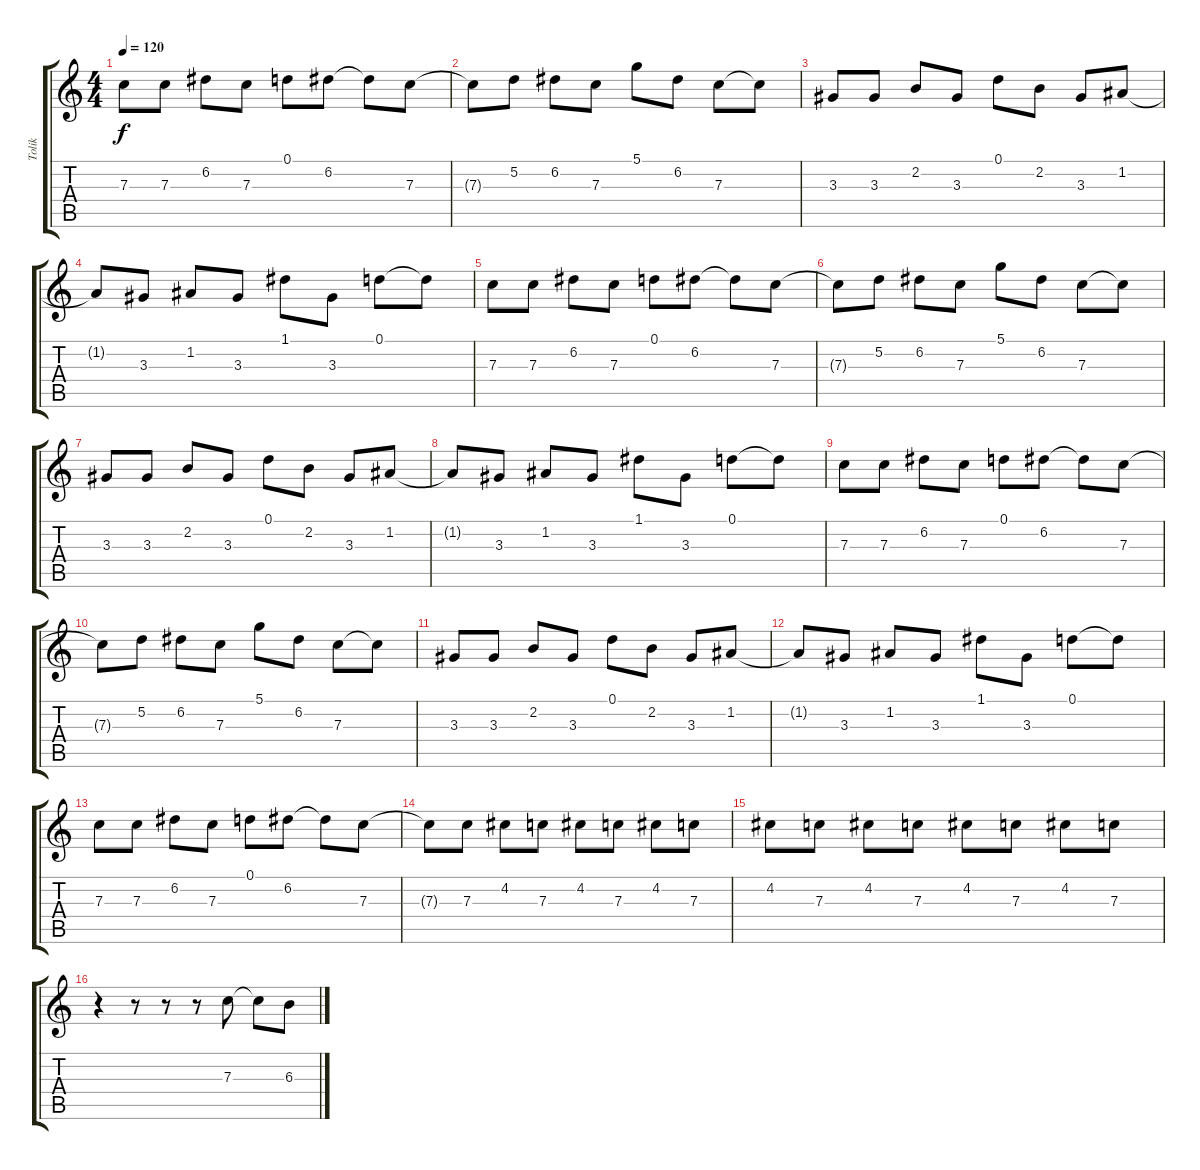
\track ("Tolik" "Tolik") {instrument distortionguitar}
\staff {score tabs}
\tuning (D4 A3 F3 C3 G2 C2) {hide}
\ts (4 4)
\tempo 120
\clef g2
\ks c
7.3.8{dy f} 7.3.8 6.2.8 7.3.8 0.1.8 6.2.8 6.2{t}.8 7.3.8 |
7.3{t}.8 5.2.8 6.2.8 7.3.8 5.1.8 6.2.8 7.3.8 7.3{t}.8 |
3.3.8 3.3.8 2.2.8 3.3.8 0.1.8 2.2.8 3.3.8 1.2.8 |
1.2{t}.8 3.3.8 1.2.8 3.3.8 1.1.8 3.3.8 0.1.8 0.1{t}.8 |
7.3.8 7.3.8 6.2.8 7.3.8 0.1.8 6.2.8 6.2{t}.8 7.3.8 |
7.3{t}.8 5.2.8 6.2.8 7.3.8 5.1.8 6.2.8 7.3.8 7.3{t}.8 |
3.3.8 3.3.8 2.2.8 3.3.8 0.1.8 2.2.8 3.3.8 1.2.8 |
1.2{t}.8 3.3.8 1.2.8 3.3.8 1.1.8 3.3.8 0.1.8 0.1{t}.8 |
7.3.8 7.3.8 6.2.8 7.3.8 0.1.8 6.2.8 6.2{t}.8 7.3.8 |
7.3{t}.8 5.2.8 6.2.8 7.3.8 5.1.8 6.2.8 7.3.8 7.3{t}.8 |
3.3.8 3.3.8 2.2.8 3.3.8 0.1.8 2.2.8 3.3.8 1.2.8 |
1.2{t}.8 3.3.8 1.2.8 3.3.8 1.1.8 3.3.8 0.1.8 0.1{t}.8 |
7.3.8 7.3.8 6.2.8 7.3.8 0.1.8 6.2.8 6.2{t}.8 7.3.8 |
7.3{t}.8 7.3.8 4.2.8 7.3.8 4.2.8 7.3.8 4.2.8 7.3.8 |
4.2.8 7.3.8 4.2.8 7.3.8 4.2.8 7.3.8 4.2.8 7.3.8 |
r.4 r.8 r.8 r.8 7.3.8 7.3{t}.8 6.3.8
